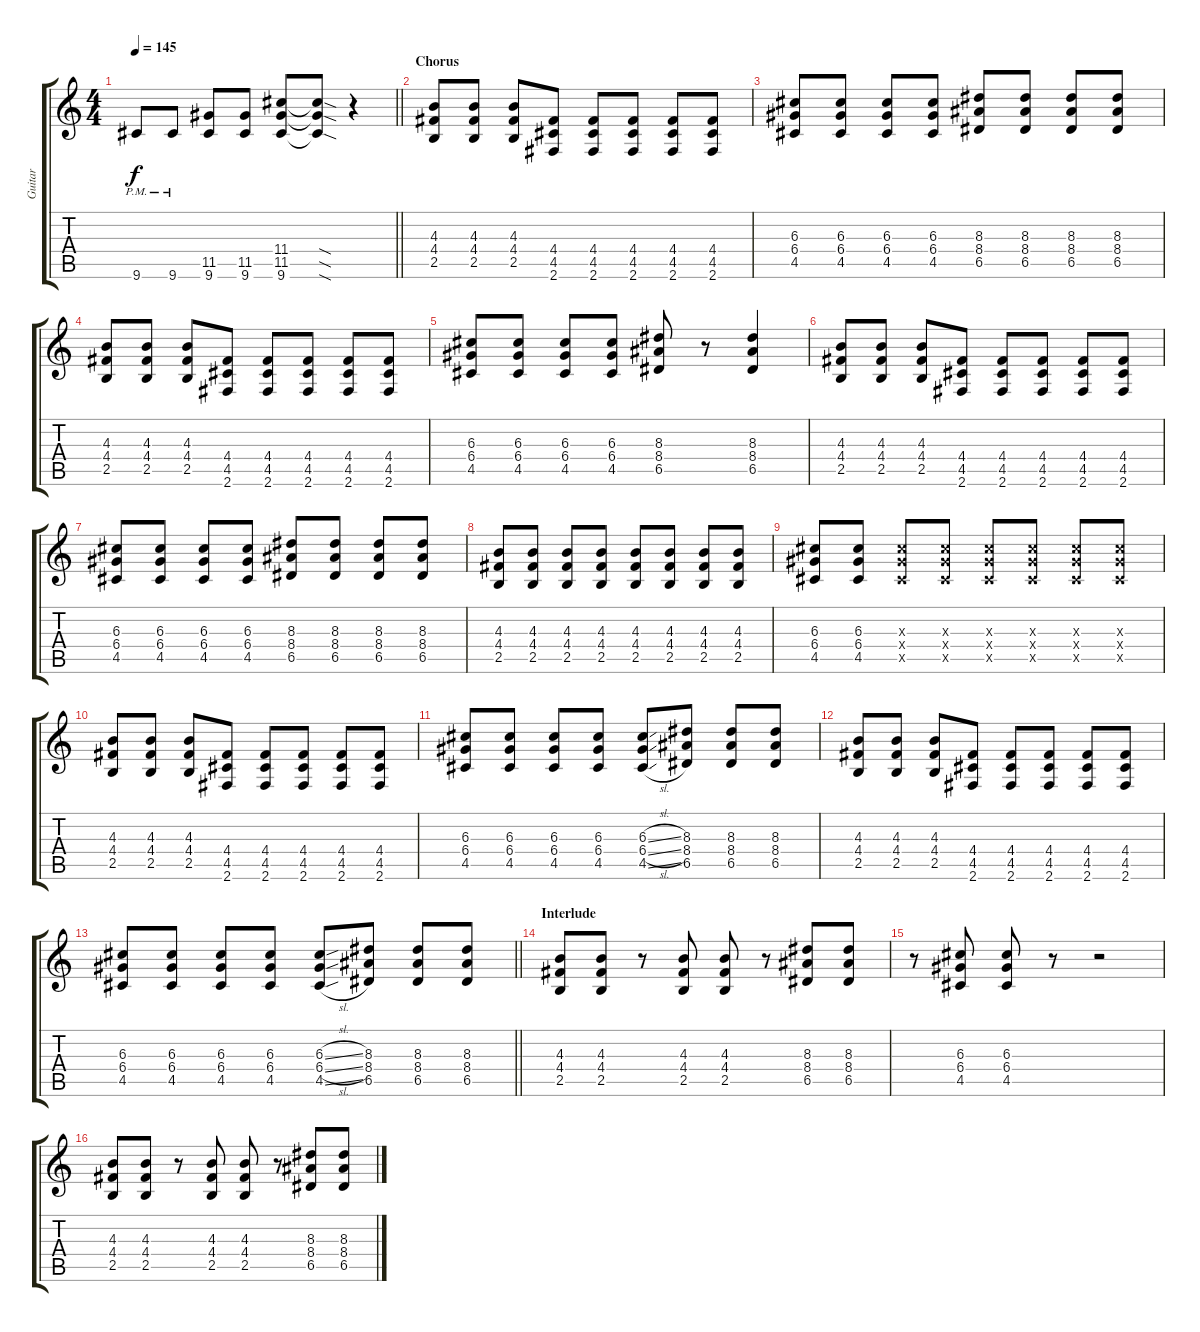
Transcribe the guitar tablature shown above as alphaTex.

\track ("Guitar" "Guitar") {instrument overdrivenguitar}
\staff {score tabs}
\tuning (E4 B3 G3 D3 A2 E2) {hide}
\ts (4 4)
\tempo 145
\clef g2
\barLineRight lightlight
\ks c
9.6{pm}.8{dy f} 9.6{pm}.8 (11.5 9.6).8 (11.5 9.6).8 (11.4 11.5 9.6).8 (11.4{sod t} 11.5{sod t} 9.6{sod t}).8 r.4 |
\section ("" "Chorus")
(4.3 4.4 2.5).8 (4.3 4.4 2.5).8 (4.3 4.4 2.5).8 (4.4 4.5 2.6).8 (4.4 4.5 2.6).8 (4.4 4.5 2.6).8 (4.4 4.5 2.6).8 (4.4 4.5 2.6).8 |
(6.3 6.4 4.5).8 (6.3 6.4 4.5).8 (6.3 6.4 4.5).8 (6.3 6.4 4.5).8 (8.3 8.4 6.5).8 (8.3 8.4 6.5).8 (8.3 8.4 6.5).8 (8.3 8.4 6.5).8 |
(4.3 4.4 2.5).8 (4.3 4.4 2.5).8 (4.3 4.4 2.5).8 (4.4 4.5 2.6).8 (4.4 4.5 2.6).8 (4.4 4.5 2.6).8 (4.4 4.5 2.6).8 (4.4 4.5 2.6).8 |
(6.3 6.4 4.5).8 (6.3 6.4 4.5).8 (6.3 6.4 4.5).8 (6.3 6.4 4.5).8 (8.3 8.4 6.5).8 r.8 (8.3 8.4 6.5).4 |
(4.3 4.4 2.5).8 (4.3 4.4 2.5).8 (4.3 4.4 2.5).8 (4.4 4.5 2.6).8 (4.4 4.5 2.6).8 (4.4 4.5 2.6).8 (4.4 4.5 2.6).8 (4.4 4.5 2.6).8 |
(6.3 6.4 4.5).8 (6.3 6.4 4.5).8 (6.3 6.4 4.5).8 (6.3 6.4 4.5).8 (8.3 8.4 6.5).8 (8.3 8.4 6.5).8 (8.3 8.4 6.5).8 (8.3 8.4 6.5).8 |
(4.3 4.4 2.5).8 (4.3 4.4 2.5).8 (4.3 4.4 2.5).8 (4.3 4.4 2.5).8 (4.3 4.4 2.5).8 (4.3 4.4 2.5).8 (4.3 4.4 2.5).8 (4.3 4.4 2.5).8 |
(6.3 6.4 4.5).8 (6.3 6.4 4.5).8 (6.3{x} 6.4{x} 4.5{x}).8 (6.3{x} 6.4{x} 4.5{x}).8 (6.3{x} 6.4{x} 4.5{x}).8 (6.3{x} 6.4{x} 4.5{x}).8 (6.3{x} 6.4{x} 4.5{x}).8 (6.3{x} 6.4{x} 4.5{x}).8 |
(4.3 4.4 2.5).8 (4.3 4.4 2.5).8 (4.3 4.4 2.5).8 (4.4 4.5 2.6).8 (4.4 4.5 2.6).8 (4.4 4.5 2.6).8 (4.4 4.5 2.6).8 (4.4 4.5 2.6).8 |
(6.3 6.4 4.5).8 (6.3 6.4 4.5).8 (6.3 6.4 4.5).8 (6.3 6.4 4.5).8 (6.3{sl} 6.4{sl} 4.5{sl}).8 (8.3 8.4 6.5).8 (8.3 8.4 6.5).8 (8.3 8.4 6.5).8 |
(4.3 4.4 2.5).8 (4.3 4.4 2.5).8 (4.3 4.4 2.5).8 (4.4 4.5 2.6).8 (4.4 4.5 2.6).8 (4.4 4.5 2.6).8 (4.4 4.5 2.6).8 (4.4 4.5 2.6).8 |
\barLineRight lightlight
(6.3 6.4 4.5).8 (6.3 6.4 4.5).8 (6.3 6.4 4.5).8 (6.3 6.4 4.5).8 (6.3{sl} 6.4{sl} 4.5{sl}).8 (8.3 8.4 6.5).8 (8.3 8.4 6.5).8 (8.3 8.4 6.5).8 |
\section ("" "Interlude")
(4.3 4.4 2.5).8 (4.3 4.4 2.5).8 r.8 (4.3 4.4 2.5).8 (4.3 4.4 2.5).8 r.8 (8.3 8.4 6.5).8 (8.3 8.4 6.5).8 |
r.8 (6.3 6.4 4.5).8 (6.3 6.4 4.5).8 r.8 r.2 |
(4.3 4.4 2.5).8 (4.3 4.4 2.5).8 r.8 (4.3 4.4 2.5).8 (4.3 4.4 2.5).8 r.8 (8.3 8.4 6.5).8 (8.3 8.4 6.5).8
